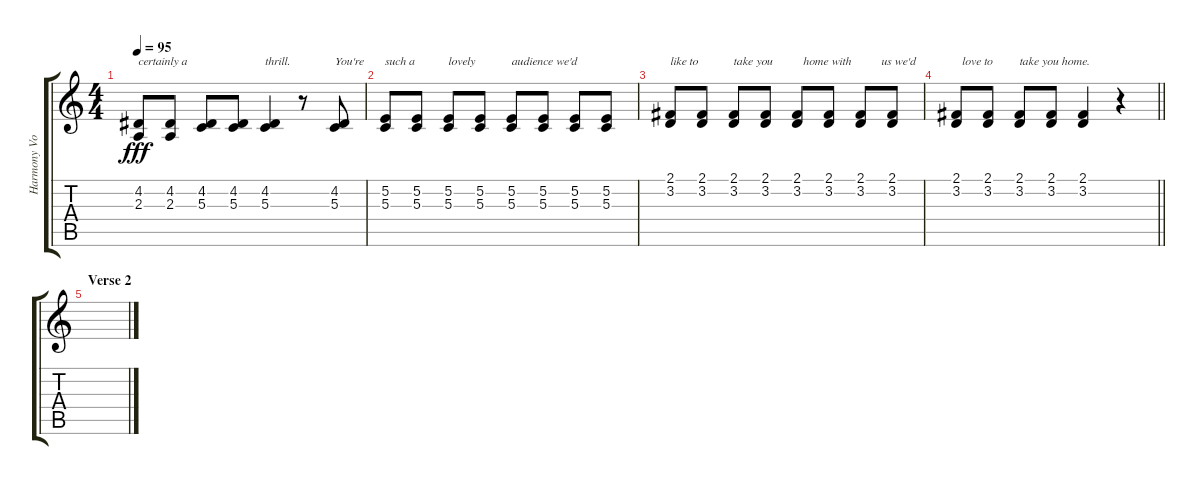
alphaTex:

\track ("Harmony Vocal (John, George)" "Harmony Vo") {instrument altosax}
\staff {score tabs}
\tuning (E4 B3 G3 D3 A2 E2) {hide}
\ts (4 4)
\tempo 95
\clef g2
\ks c
(4.2 2.3).8{txt "certainly a" dy fff} (4.2 2.3).8 (4.2 5.3).8 (4.2 5.3).8 (4.2 5.3).4{txt "thrill."} r.8 (4.2 5.3).8{txt "You're"} |
(5.2 5.3).8{txt "such a"} (5.2 5.3).8 (5.2 5.3).8{txt "lovely"} (5.2 5.3).8 (5.2 5.3).8{txt "audience we'd"} (5.2 5.3).8 (5.2 5.3).8 (5.2 5.3).8 |
(2.1 3.2).8{txt "like to"} (2.1 3.2).8 (2.1 3.2).8{txt "take you"} (2.1 3.2).8 (2.1 3.2).8{txt "  home with"} (2.1 3.2).8 (2.1 3.2).8{txt "       us we'd"} (2.1 3.2).8 |
\barLineRight lightlight
(2.1 3.2).8{txt "  love to"} (2.1 3.2).8 (2.1 3.2).8{txt "take you home."} (2.1 3.2).8 (2.1 3.2).4 r.4 |
\section ("" "Verse 2")
